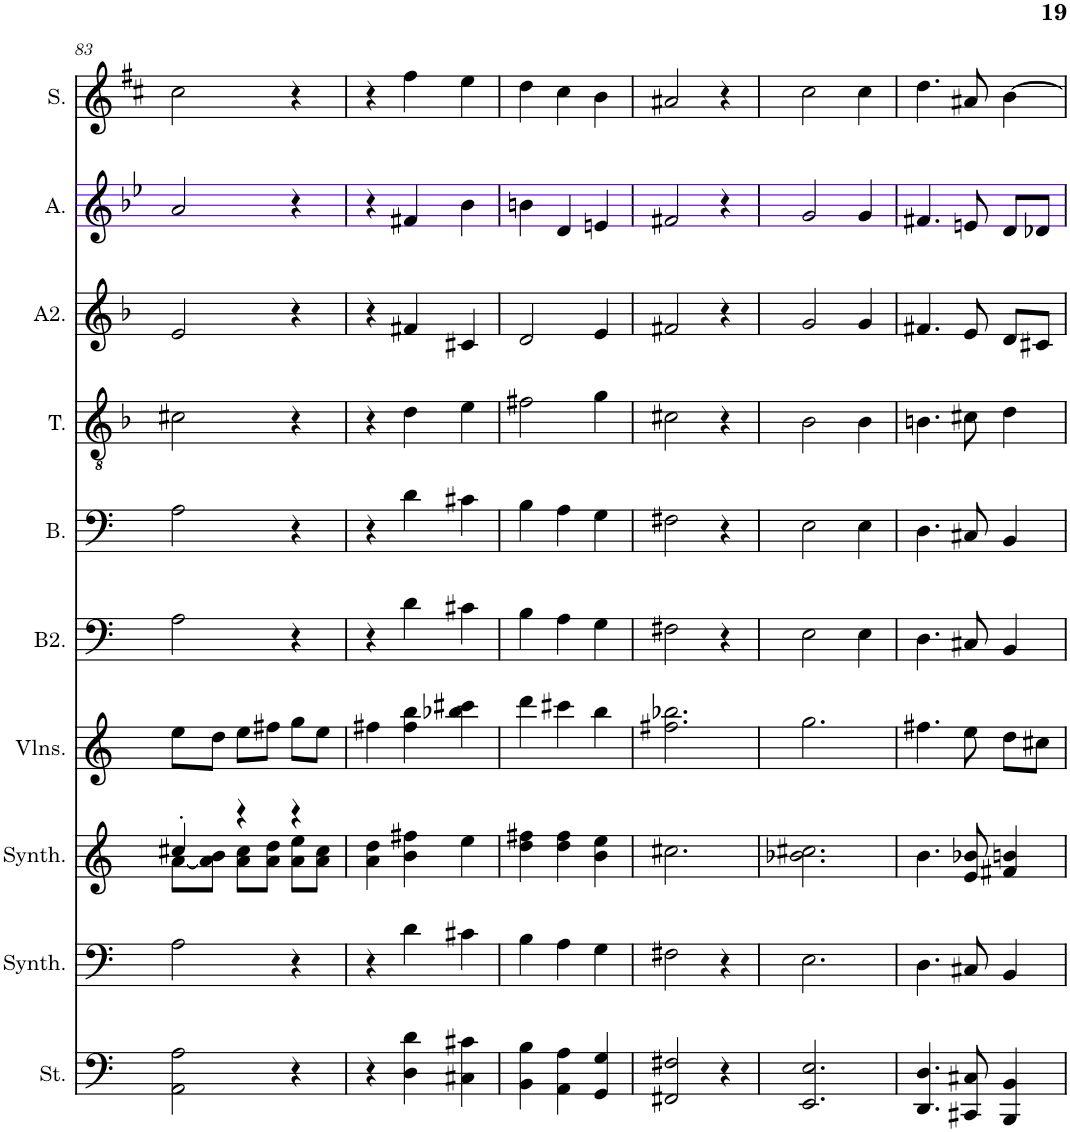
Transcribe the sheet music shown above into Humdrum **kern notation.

**kern	**kern	**kern	**kern	**kern	**kern	**kern	**kern	**kern	**kern
*part10	*part9	*part8	*part7	*part6	*part5	*part4	*part3	*part2	*part1
*staff10	*staff9	*staff8	*staff7	*staff6	*staff5	*staff4	*staff3	*staff2	*staff1
*I"Cordes, D'Bass/Strings, etc	*I"Synthétiseur d'instruments à cordes, Synth strings, etc	*I"Synthétiseur d'instruments à cordes, Synth strings 2	*I"Violons, 1st violins	*I"Basse 2	*I"Basse	*I"Ténor	*I"Alto 2	*I"Alto	*I"Soprano
*I'St.	*I'Synth.	*I'Synth.	*I'Vlns.	*I'B2.	*I'B.	*I'T.	*I'A2.	*I'A.	*I'S.
!!LO:PB:g=z
*clefF4	*clefF4	*clefG2	*clefG2	*clefF4	*clefF4	*clefGv2	*clefG2	*clefG2	*clefG2
*k[]	*k[]	*k[]	*k[]	*k[]	*k[]	*k[b-]	*k[b-]	*k[b-e-]	*k[f#c#]
*M3/4	*M3/4	*M3/4	*M3/4	*M3/4	*M3/4	*M3/4	*M3/4	*M3/4	*M3/4
=83	=83	=83	=83	=83	=83	=83	=83	=83	=83
*	*	*^	*	*	*	*	*	*	*
2AA\ 2A\	2A\	4cc#X'/	[8a\L	8ee\L	2A\	2A\	2c#X\	2e/	2a/	2cc#\
.	.	.	8a\] 8b\J	8dd\J	.	.	.	.	.	.
.	.	4r	8a\ 8cc#\L	8ee\L	.	.	.	.	.	.
.	.	.	8a\ 8dd\J	8ff#X\J	.	.	.	.	.	.
4r	4r	4r	8a\ 8ee\L	8gg\L	4r	4r	4r	4r	4r	4r
.	.	.	8a\ 8cc#\J	8ee\J	.	.	.	.	.	.
*	*	*v	*v	*	*	*	*	*	*	*
=84	=84	=84	=84	=84	=84	=84	=84	=84	=84
4r	4r	4a\ 4dd\	4ff#X\	4r	4r	4r	4r	4r	4r
4D\ 4d\	4d\	4b\ 4ff#X\	4ff#\ 4bb\	4d\	4d\	4d\	4f#X/	4f#X/	4ff#\
4C#X\ 4c#X\	4c#X\	4ee\	4bb-X\ 4ccc#X\	4c#X\	4c#X\	4e\	4c#X/	4b-\	4ee\
=85	=85	=85	=85	=85	=85	=85	=85	=85	=85
4BB\ 4B\	4B\	4dd\ 4ff#X\	4ddd\	4B\	4B\	2f#X\	2d/	4bn\	4dd\
4AA\ 4A\	4A\	4dd\ 4ff#\	4ccc#X\	4A\	4A\	.	.	4d/	4cc#\
4GG/ 4G/	4G\	4b\ 4ee\	4bb\	4G\	4G\	4g\	4e/	4en/	4b\
=86	=86	=86	=86	=86	=86	=86	=86	=86	=86
2FF#X/ 2F#X/	2F#X\	2.cc#X\	2.ff#X\ 2.bb-X\	2F#X\	2F#X\	2c#X\	2f#X/	2f#X/	2a#X/
4r	4r	.	.	4r	4r	4r	4r	4r	4r
=87	=87	=87	=87	=87	=87	=87	=87	=87	=87
2.EE/ 2.E/	2.E\	2.b-X\ 2.cc#X\	2.gg\	2E\	2E\	2B-\	2g/	2g/	2cc#\
.	.	.	.	4E\	4E\	4B-\	4g/	4g/	4cc#\
=88	=88	=88	=88	=88	=88	=88	=88	=88	=88
4.DD/ 4.D/	4.D\	4.b\	4.ff#X\	4.D\	4.D\	4.Bn\	4.f#X/	4.f#X/	4.dd\
8CC#X/ 8C#X/	8C#X/	8e/ 8b-X/	8ee\	8C#X/	8C#X/	8c#X\	8e/	8en/	8a#X/
4BBB/ 4BB/	4BB/	4f#X/ 4bn/	8dd\L	4BB/	4BB/	4d\	8d/L	8d/L	[4b\
.	.	.	8cc#X\J	.	.	.	8c#X/J	8d-X/J	.
=	=	=	=	=	=	=	=	=	=
*-	*-	*-	*-	*-	*-	*-	*-	*-	*-
